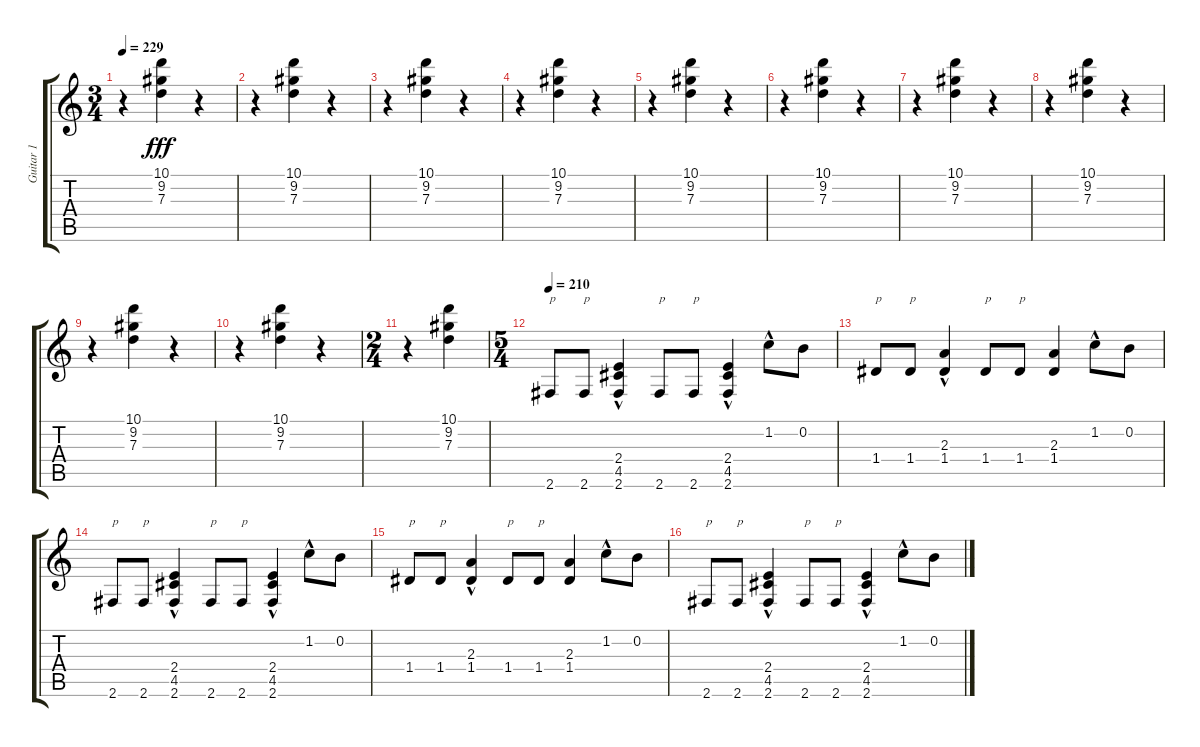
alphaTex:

\track ("Guitar 1" "Guitar 1") {instrument distortionguitar}
\staff {score tabs}
\tuning (E4 B3 G3 D3 A2 E2) {hide}
\ts (3 4)
\tempo 229
\clef g2
\ks c
r.4{dy fff} (10.1 9.2 7.3).4 r.4 |
r.4 (10.1 9.2 7.3).4 r.4 |
r.4 (10.1 9.2 7.3).4 r.4 |
r.4 (10.1 9.2 7.3).4 r.4 |
r.4 (10.1 9.2 7.3).4 r.4 |
r.4 (10.1 9.2 7.3).4 r.4 |
r.4 (10.1 9.2 7.3).4 r.4 |
r.4 (10.1 9.2 7.3).4 r.4 |
r.4 (10.1 9.2 7.3).4 r.4 |
r.4 (10.1 9.2 7.3).4 r.4 |
\ts (2 4)
r.4 (10.1 9.2 7.3).4 |
\ts (5 4)
\tempo 210
2.6.8{txt "p"} 2.6.8{txt "p"} (2.4 4.5 2.6{hac}).4 2.6.8{txt "p"} 2.6.8{txt "p"} (2.4 4.5 2.6{hac}).4 1.2{hac}.8 0.2.8 |
1.4.8{txt "p"} 1.4.8{txt "p"} (2.3 1.4{hac}).4 1.4.8{txt "p"} 1.4.8{txt "p"} (2.3 1.4).4 1.2{hac}.8 0.2.8 |
2.6.8{txt "p"} 2.6.8{txt "p"} (2.4 4.5 2.6{hac}).4 2.6.8{txt "p"} 2.6.8{txt "p"} (2.4 4.5 2.6{hac}).4 1.2{hac}.8 0.2.8 |
1.4.8{txt "p"} 1.4.8{txt "p"} (2.3 1.4{hac}).4 1.4.8{txt "p"} 1.4.8{txt "p"} (2.3 1.4).4 1.2{hac}.8 0.2.8 |
2.6.8{txt "p"} 2.6.8{txt "p"} (2.4 4.5 2.6{hac}).4 2.6.8{txt "p"} 2.6.8{txt "p"} (2.4 4.5 2.6{hac}).4 1.2{hac}.8 0.2.8
